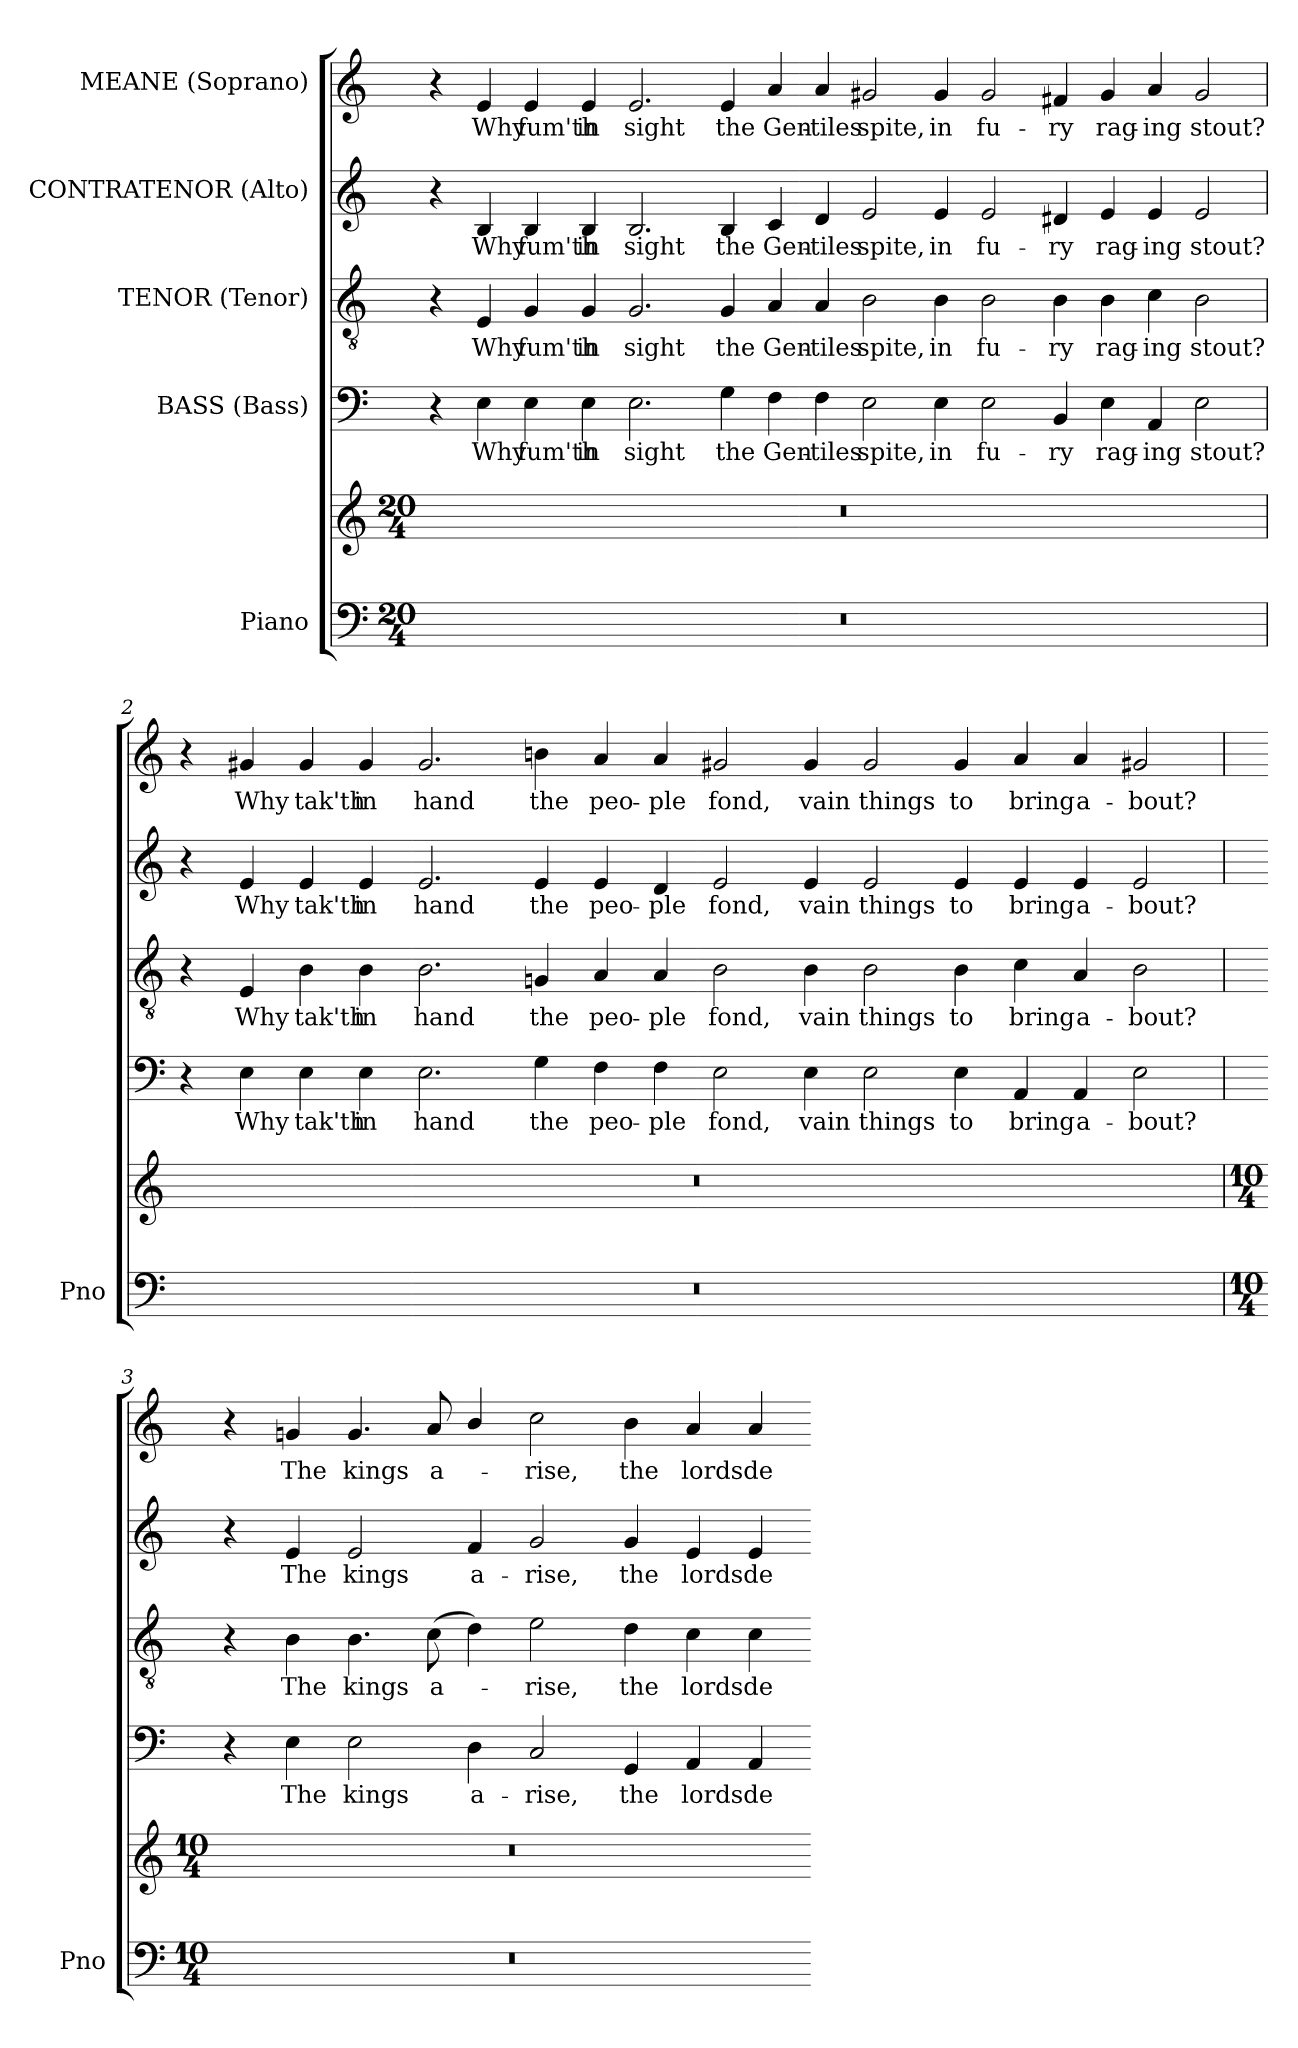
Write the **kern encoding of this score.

**kern	**kern	**kern	**text	**kern	**text	**kern	**text	**kern	**text
*part5	*part5	*part4	*part4	*part3	*part3	*part2	*part2	*part1	*part1
*staff6	*staff5	*staff4	*staff4	*staff3	*staff3	*staff2	*staff2	*staff1	*staff1
*I"Piano	*	*I"BASS (Bass)	*	*I"TENOR (Tenor)	*	*I"CONTRATENOR (Alto)	*	*I"MEANE (Soprano)	*
*I'Pno	*	*	*	*	*	*	*	*	*
*clefF4	*clefG2	*clefF4	*	*clefGv2	*	*clefG2	*	*clefG2	*
*k[]	*k[]	*k[]	*	*k[]	*	*k[]	*	*k[]	*
*C:	*C:	*C:	*	*C:	*	*C:	*	*C:	*
*M20/4	*M20/4	*	*	*	*	*	*	*	*
=1	=1	=1	=1	=1	=1	=1	=1	=1	=1
1%5r	1%5r	4r	.	4r	.	4r	.	4r	.
.	.	4E\	Why	4E/	Why	4B/	Why	4e/	Why
.	.	4E\	fum'th	4G/	fum'th	4B/	fum'th	4e/	fum'th
.	.	4E\	in	4G/	in	4B/	in	4e/	in
.	.	2.E\	sight	2.G/	sight	2.B/	sight	2.e/	sight
.	.	4G\	the	4G/	the	4B/	the	4e/	the
.	.	4F\	Gen-	4A/	Gen-	4c/	Gen-	4a/	Gen-
.	.	4F\	-tiles	4A/	-tiles	4d/	-tiles	4a/	-tiles
.	.	2E\	spite,	2B\	spite,	2e/	spite,	2g#X/	spite,
.	.	4E\	in	4B\	in	4e/	in	4g#/	in
.	.	2E\	fu-	2B\	fu-	2e/	fu-	2g#/	fu-
.	.	4BB/	-ry	4B\	-ry	4d#X/	-ry	4f#X/	-ry
.	.	4E\	rag-	4B\	rag-	4e/	rag-	4g#/	rag-
.	.	4AA/	-ing	4c\	-ing	4e/	-ing	4a/	-ing
.	.	2E\	stout?	2B\	stout?	2e/	stout?	2g#/	stout?
!!LO:LB:g=z
=2!	=2!	=2!	=2!	=2!	=2!	=2!	=2!	=2!	=2!
1%5r	1%5r	4r	.	4r	.	4r	.	4r	.
.	.	4E\	Why	4E/	Why	4e/	Why	4g#X/	Why
.	.	4E\	tak'th	4B\	tak'th	4e/	tak'th	4g#/	tak'th
.	.	4E\	in	4B\	in	4e/	in	4g#/	in
.	.	2.E\	hand	2.B\	hand	2.e/	hand	2.g#/	hand
.	.	4G\	the	4Gn/	the	4e/	the	4bn\	the
.	.	4F\	peo-	4A/	peo-	4e/	peo-	4a/	peo-
.	.	4F\	-ple	4A/	-ple	4d/	-ple	4a/	-ple
.	.	2E\	fond,	2B\	fond,	2e/	fond,	2g#X/	fond,
.	.	4E\	vain	4B\	vain	4e/	vain	4g#/	vain
.	.	2E\	things	2B\	things	2e/	things	2g#/	things
.	.	4E\	to	4B\	to	4e/	to	4g#/	to
.	.	4AA/	bring	4c\	bring	4e/	bring	4a/	bring
.	.	4AA/	a-	4A/	a-	4e/	a-	4a/	a-
.	.	2E\	-bout?	2B\	-bout?	2e/	-bout?	2g#X/	-bout?
=3!	=3!	=3!	=3!	=3!	=3!	=3!	=3!	=3!	=3!
*M10/4	*M10/4	*	*	*	*	*	*	*	*
2%5r	2%5r	4r	.	4r	.	4r	.	4r	.
.	.	4E\	The	4B\	The	4e/	The	4gn/	The
.	.	2E\	kings	4.B\	kings	2e/	kings	4.g/	kings
.	.	.	.	(8c\	a-	.	.	8a/	a-
.	.	4D\	a-	4d\)	.	4f/	a-	4b/	.
.	.	2C/	-rise,	2e\	-rise,	2g/	-rise,	2cc\	-rise,
.	.	4GG/	the	4d\	the	4g/	the	4b\	the
.	.	4AA/	lords	4c\	lords	4e/	lords	4a/	lords
.	.	4AA/	de-	4c\	de-	4e/	de-	4a/	de-
=-	=-	=-	=-	=-	=-	=-	=-	=-	=-
*-	*-	*-	*-	*-	*-	*-	*-	*-	*-
